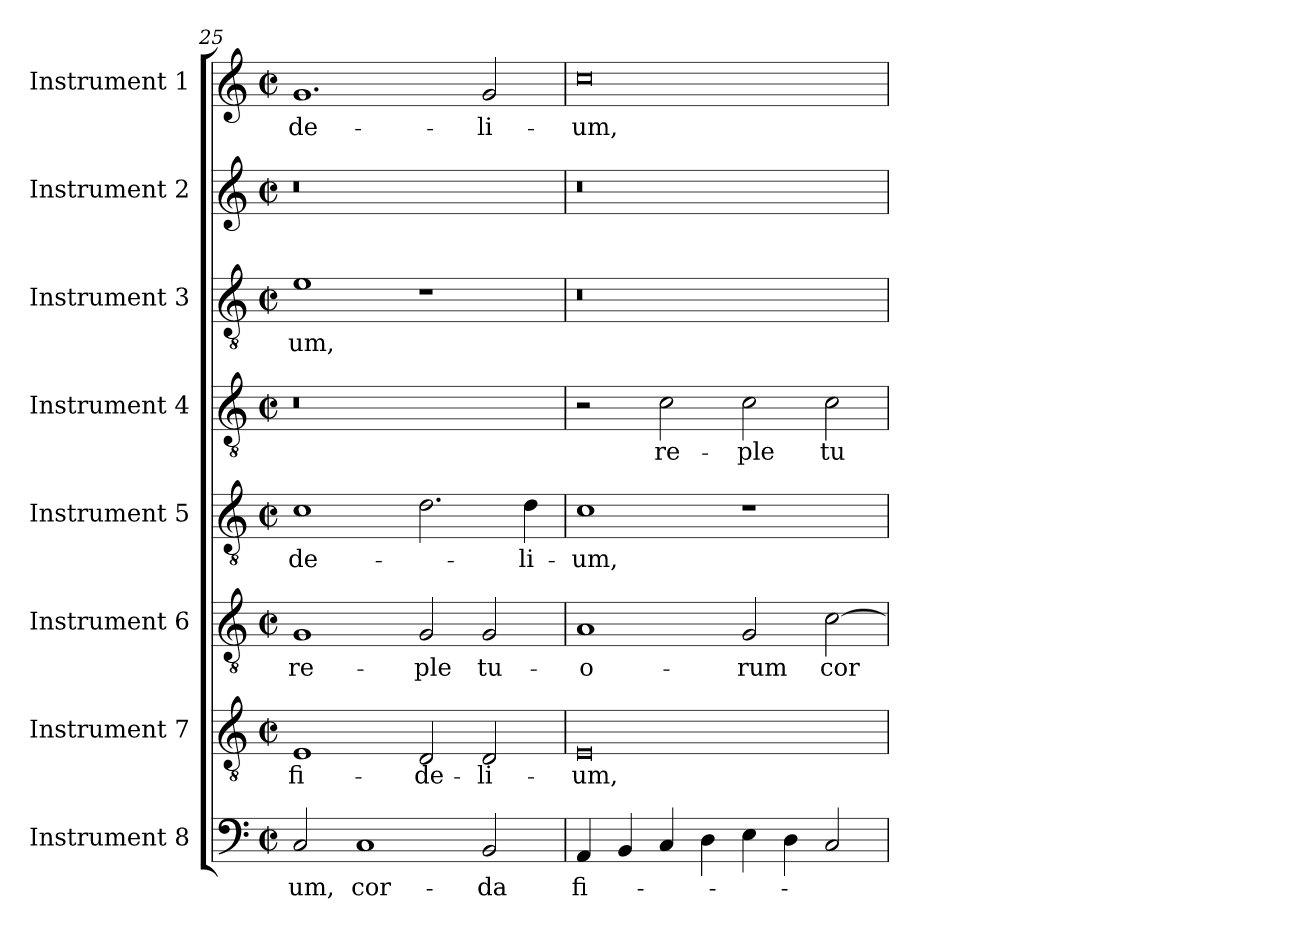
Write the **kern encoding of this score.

**kern	**text	**kern	**text	**kern	**text	**kern	**text	**kern	**text	**kern	**text	**kern	**kern	**text
*part8	*part8	*part7	*part7	*part6	*part6	*part5	*part5	*part4	*part4	*part3	*part3	*part2	*part1	*part1
*staff8	*staff8	*staff7	*staff7	*staff6	*staff6	*staff5	*staff5	*staff4	*staff4	*staff3	*staff3	*staff2	*staff1	*staff1
*I"Instrument 8	*	*I"Instrument 7	*	*I"Instrument 6	*	*I"Instrument 5	*	*I"Instrument 4	*	*I"Instrument 3	*	*I"Instrument 2	*I"Instrument 1	*
!!LO:PB:g=z
*clefF4	*	*clefGv2	*	*clefGv2	*	*clefGv2	*	*clefGv2	*	*clefGv2	*	*clefG2	*clefG2	*
*M2/2	*	*M2/2	*	*M2/2	*	*M2/2	*	*M2/2	*	*M2/2	*	*M2/2	*M2/2	*
*met(c|)	*	*met(c|)	*	*met(c|)	*	*met(c|)	*	*met(c|)	*	*met(c|)	*	*met(c|)	*met(c|)	*
=25	=25	=25	=25	=25	=25	=25	=25	=25	=25	=25	=25	=25	=25	=25
!	!LO:LY:b:cj	!	!LO:LY:b:rj	!	!LO:LY:b:cj	!	!LO:LY:b:cj	!	!	!	!LO:LY:b:cj	!	!	!LO:LY:b:cj
2C/	-um,	1E	fi-	1G	re-	1c	-de-	0r	.	1e	-um,	0r	1.g	-de-
!	!LO:LY:b:cj	!	!	!	!	!	!	!	!	!	!	!	!	!
1C	cor-	.	.	.	.	.	.	.	.	.	.	.	.	.
!	!	!	!LO:LY:b:cj	!	!LO:LY:b:cj	!	!	!	!	!	!	!	!	!
.	.	2D/	-de-	2G/	-ple	2.d\	.	.	.	1r	.	.	.	.
!	!LO:LY:b:cj	!	!LO:LY:b:cj	!	!LO:LY:b:cj	!	!	!	!	!	!	!	!	!LO:LY:b:cj
2BB/	-da	2D/	-li-	2G/	tu-	.	.	.	.	.	.	.	2g/	-li-
!	!	!	!	!	!	!	!LO:LY:b:cj	!	!	!	!	!	!	!
.	.	.	.	.	.	4d\	-li-	.	.	.	.	.	.	.
=26	=26	=26	=26	=26	=26	=26	=26	=26	=26	=26	=26	=26	=26	=26
!	!LO:LY:b:cj	!	!LO:LY:b:cj	!	!LO:LY:b:rj	!	!LO:LY:b:cj	!	!	!	!	!	!	!LO:LY:b:cj
4AA/	fi-	0E	-um,	1A	-o-	1c	-um,	2r	.	0r	.	0r	0cc	-um,
4BB/	.	.	.	.	.	.	.	.	.	.	.	.	.	.
!	!	!	!	!	!	!	!	!	!LO:LY:b:cj	!	!	!	!	!
4C/	.	.	.	.	.	.	.	2c\	re-	.	.	.	.	.
4D\	.	.	.	.	.	.	.	.	.	.	.	.	.	.
!	!	!	!	!	!LO:LY:b:cj	!	!	!	!LO:LY:b:cj	!	!	!	!	!
4E\	.	.	.	2G/	-rum	1r	.	2c\	-ple	.	.	.	.	.
4D\	.	.	.	.	.	.	.	.	.	.	.	.	.	.
!	!	!	!	!	!LO:LY:b:cj	!	!	!	!LO:LY:b:cj	!	!	!	!	!
2C/	.	.	.	[>2c\	cor-	.	.	2c\	tu-	.	.	.	.	.
=	=	=	=	=	=	=	=	=	=	=	=	=	=	=
*-	*-	*-	*-	*-	*-	*-	*-	*-	*-	*-	*-	*-	*-	*-
